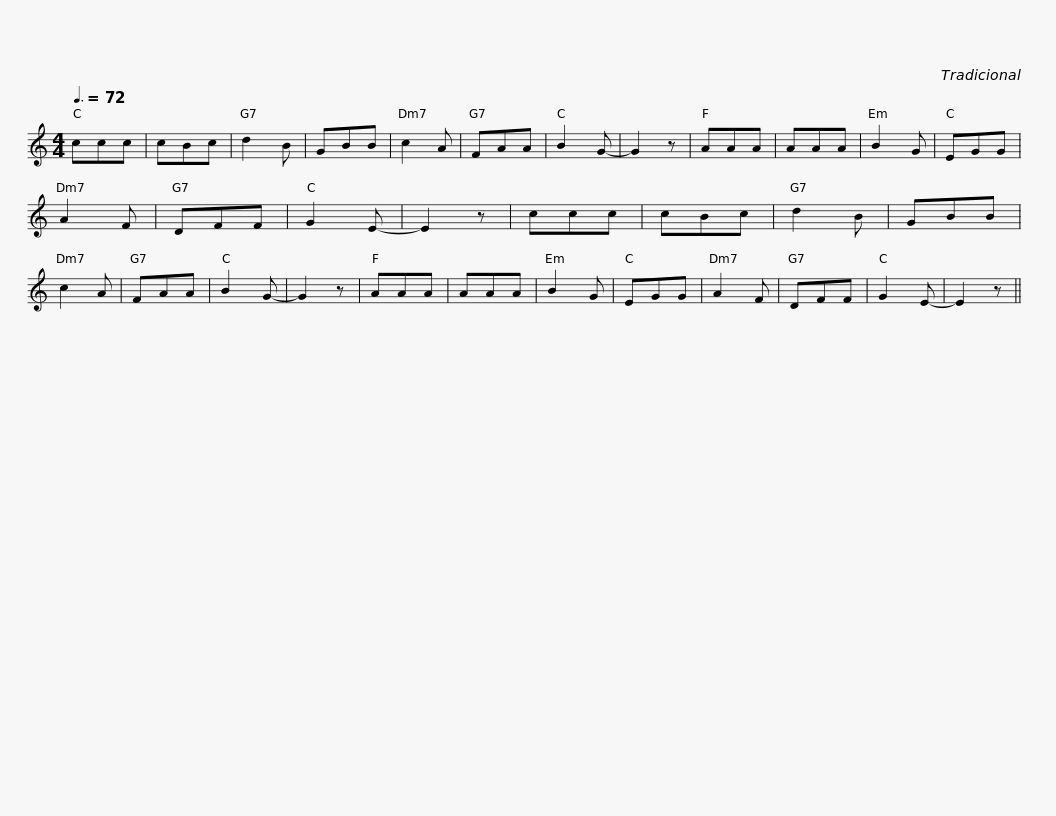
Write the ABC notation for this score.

X:1
L:1/8
Q:3/8=72
M:4/4
I:linebreak $
K:C
V:1 treble
V:1
 ccc | cBc | d2 B | GBB | c2 A | %5
 FAA | B2 G- | G2 z | AAA | AAA | %10
 B2 G | EGG | A2 F | DFF |$ G2 E- | %15
 E2 z | ccc | cBc | d2 B | GBB | %20
 c2 A | FAA | B2 G- | G2 z | AAA | %25
 AAA | B2 G | EGG | A2 F |$ DFF | %30
 G2 E- | E2 z || %32
